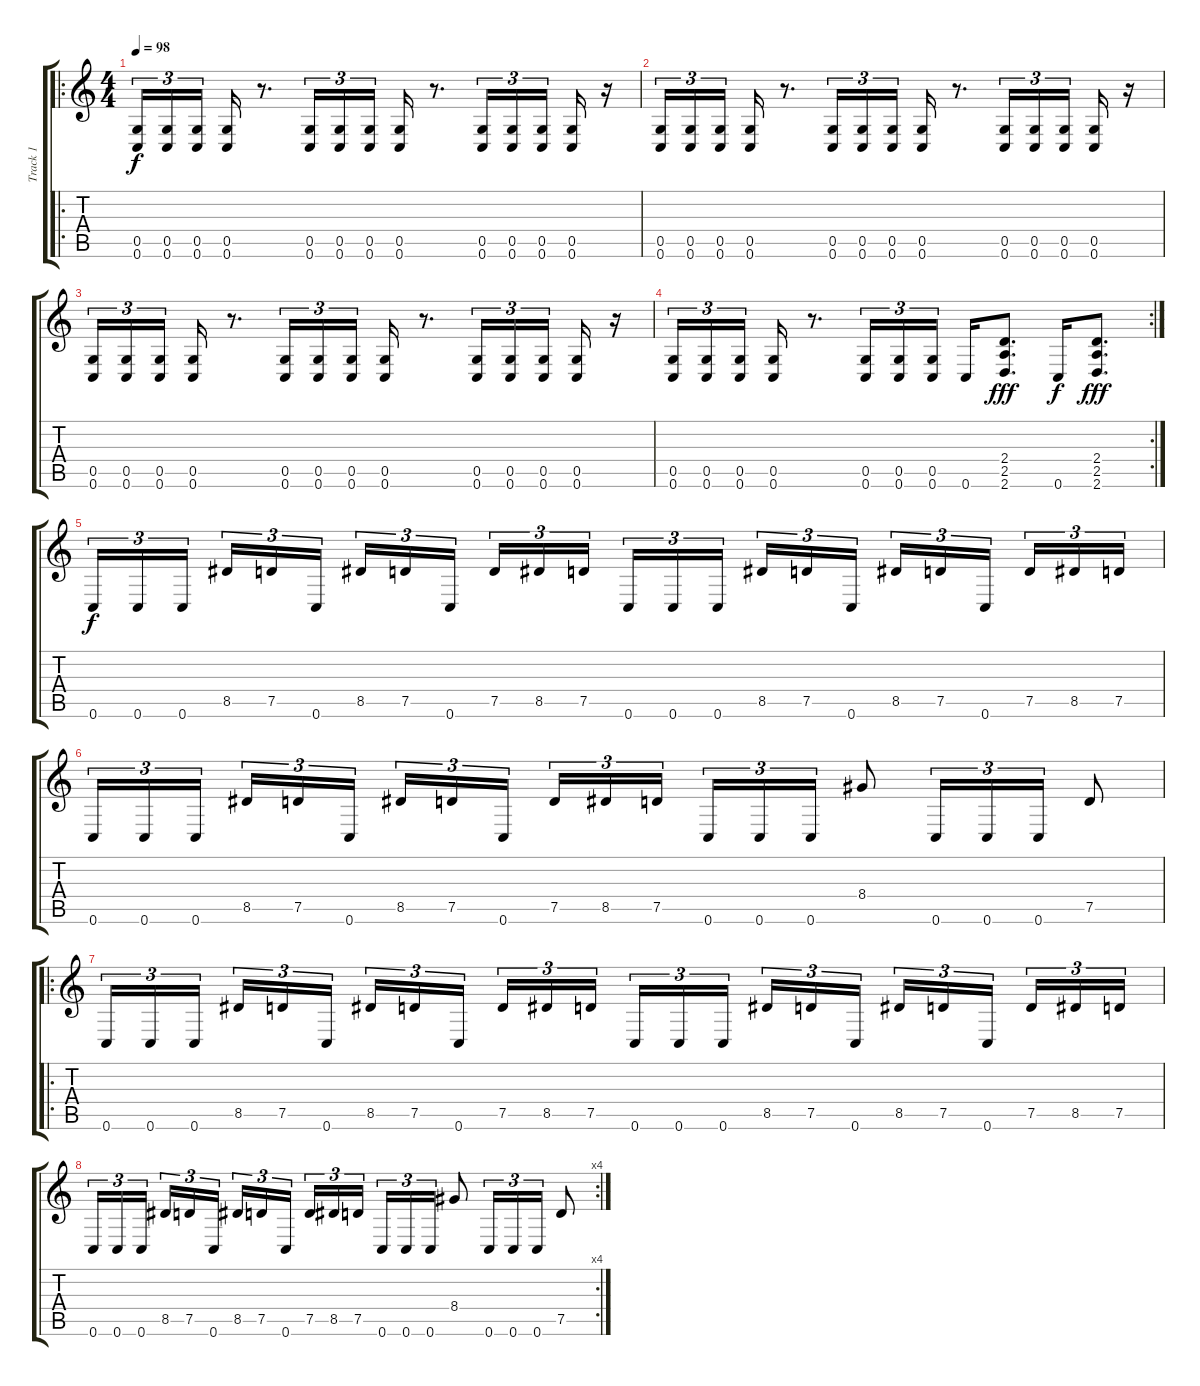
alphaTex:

\track ("Track 1" "Track 1") {instrument distortionguitar}
\staff {score tabs}
\tuning (D4 A3 F3 C3 G2 C2) {hide}
\ro
\ts (4 4)
\tempo 98
\clef g2
\ks c
(0.5 0.6).16{tu (3 2) dy f} (0.5 0.6).16{tu (3 2)} (0.5 0.6).16{tu (3 2) beam splitsecondary} (0.5 0.6).16 r.8{d} (0.5 0.6).16{tu (3 2)} (0.5 0.6).16{tu (3 2)} (0.5 0.6).16{tu (3 2)} (0.5 0.6).16 r.8{d} (0.5 0.6).16{tu (3 2)} (0.5 0.6).16{tu (3 2)} (0.5 0.6).16{tu (3 2) beam splitsecondary} (0.5 0.6).16 r.16 |
(0.5 0.6).16{tu (3 2)} (0.5 0.6).16{tu (3 2)} (0.5 0.6).16{tu (3 2) beam splitsecondary} (0.5 0.6).16 r.8{d} (0.5 0.6).16{tu (3 2)} (0.5 0.6).16{tu (3 2)} (0.5 0.6).16{tu (3 2)} (0.5 0.6).16 r.8{d} (0.5 0.6).16{tu (3 2)} (0.5 0.6).16{tu (3 2)} (0.5 0.6).16{tu (3 2) beam splitsecondary} (0.5 0.6).16 r.16 |
(0.5 0.6).16{tu (3 2)} (0.5 0.6).16{tu (3 2)} (0.5 0.6).16{tu (3 2) beam splitsecondary} (0.5 0.6).16 r.8{d} (0.5 0.6).16{tu (3 2)} (0.5 0.6).16{tu (3 2)} (0.5 0.6).16{tu (3 2)} (0.5 0.6).16 r.8{d} (0.5 0.6).16{tu (3 2)} (0.5 0.6).16{tu (3 2)} (0.5 0.6).16{tu (3 2) beam splitsecondary} (0.5 0.6).16 r.16 |
\rc 2
(0.5 0.6).16{tu (3 2)} (0.5 0.6).16{tu (3 2)} (0.5 0.6).16{tu (3 2) beam splitsecondary} (0.5 0.6).16 r.8{d} (0.5 0.6).16{tu (3 2)} (0.5 0.6).16{tu (3 2)} (0.5 0.6).16{tu (3 2)} 0.6.16 (2.4 2.5 2.6).8{d dy fff} 0.6.16{dy f} (2.4 2.5 2.6).8{d dy fff} |
0.6.16{tu (3 2) dy f} 0.6.16{tu (3 2)} 0.6.16{tu (3 2) beam splitsecondary} 8.5.16{tu (3 2)} 7.5.16{tu (3 2)} 0.6.16{tu (3 2)} 8.5.16{tu (3 2)} 7.5.16{tu (3 2)} 0.6.16{tu (3 2) beam splitsecondary} 7.5.16{tu (3 2)} 8.5.16{tu (3 2)} 7.5.16{tu (3 2)} 0.6.16{tu (3 2)} 0.6.16{tu (3 2)} 0.6.16{tu (3 2) beam splitsecondary} 8.5.16{tu (3 2)} 7.5.16{tu (3 2)} 0.6.16{tu (3 2)} 8.5.16{tu (3 2)} 7.5.16{tu (3 2)} 0.6.16{tu (3 2) beam splitsecondary} 7.5.16{tu (3 2)} 8.5.16{tu (3 2)} 7.5.16{tu (3 2)} |
0.6.16{tu (3 2)} 0.6.16{tu (3 2)} 0.6.16{tu (3 2) beam splitsecondary} 8.5.16{tu (3 2)} 7.5.16{tu (3 2)} 0.6.16{tu (3 2)} 8.5.16{tu (3 2)} 7.5.16{tu (3 2)} 0.6.16{tu (3 2) beam splitsecondary} 7.5.16{tu (3 2)} 8.5.16{tu (3 2)} 7.5.16{tu (3 2)} 0.6.16{tu (3 2)} 0.6.16{tu (3 2)} 0.6.16{tu (3 2)} 8.4.8 0.6.16{tu (3 2)} 0.6.16{tu (3 2)} 0.6.16{tu (3 2)} 7.5.8 |
\ro
0.6.16{tu (3 2)} 0.6.16{tu (3 2)} 0.6.16{tu (3 2) beam splitsecondary} 8.5.16{tu (3 2)} 7.5.16{tu (3 2)} 0.6.16{tu (3 2)} 8.5.16{tu (3 2)} 7.5.16{tu (3 2)} 0.6.16{tu (3 2) beam splitsecondary} 7.5.16{tu (3 2)} 8.5.16{tu (3 2)} 7.5.16{tu (3 2)} 0.6.16{tu (3 2)} 0.6.16{tu (3 2)} 0.6.16{tu (3 2) beam splitsecondary} 8.5.16{tu (3 2)} 7.5.16{tu (3 2)} 0.6.16{tu (3 2)} 8.5.16{tu (3 2)} 7.5.16{tu (3 2)} 0.6.16{tu (3 2) beam splitsecondary} 7.5.16{tu (3 2)} 8.5.16{tu (3 2)} 7.5.16{tu (3 2)} |
\rc 4
0.6.16{tu (3 2)} 0.6.16{tu (3 2)} 0.6.16{tu (3 2) beam splitsecondary} 8.5.16{tu (3 2)} 7.5.16{tu (3 2)} 0.6.16{tu (3 2)} 8.5.16{tu (3 2)} 7.5.16{tu (3 2)} 0.6.16{tu (3 2) beam splitsecondary} 7.5.16{tu (3 2)} 8.5.16{tu (3 2)} 7.5.16{tu (3 2)} 0.6.16{tu (3 2)} 0.6.16{tu (3 2)} 0.6.16{tu (3 2)} 8.4.8 0.6.16{tu (3 2)} 0.6.16{tu (3 2)} 0.6.16{tu (3 2)} 7.5.8
